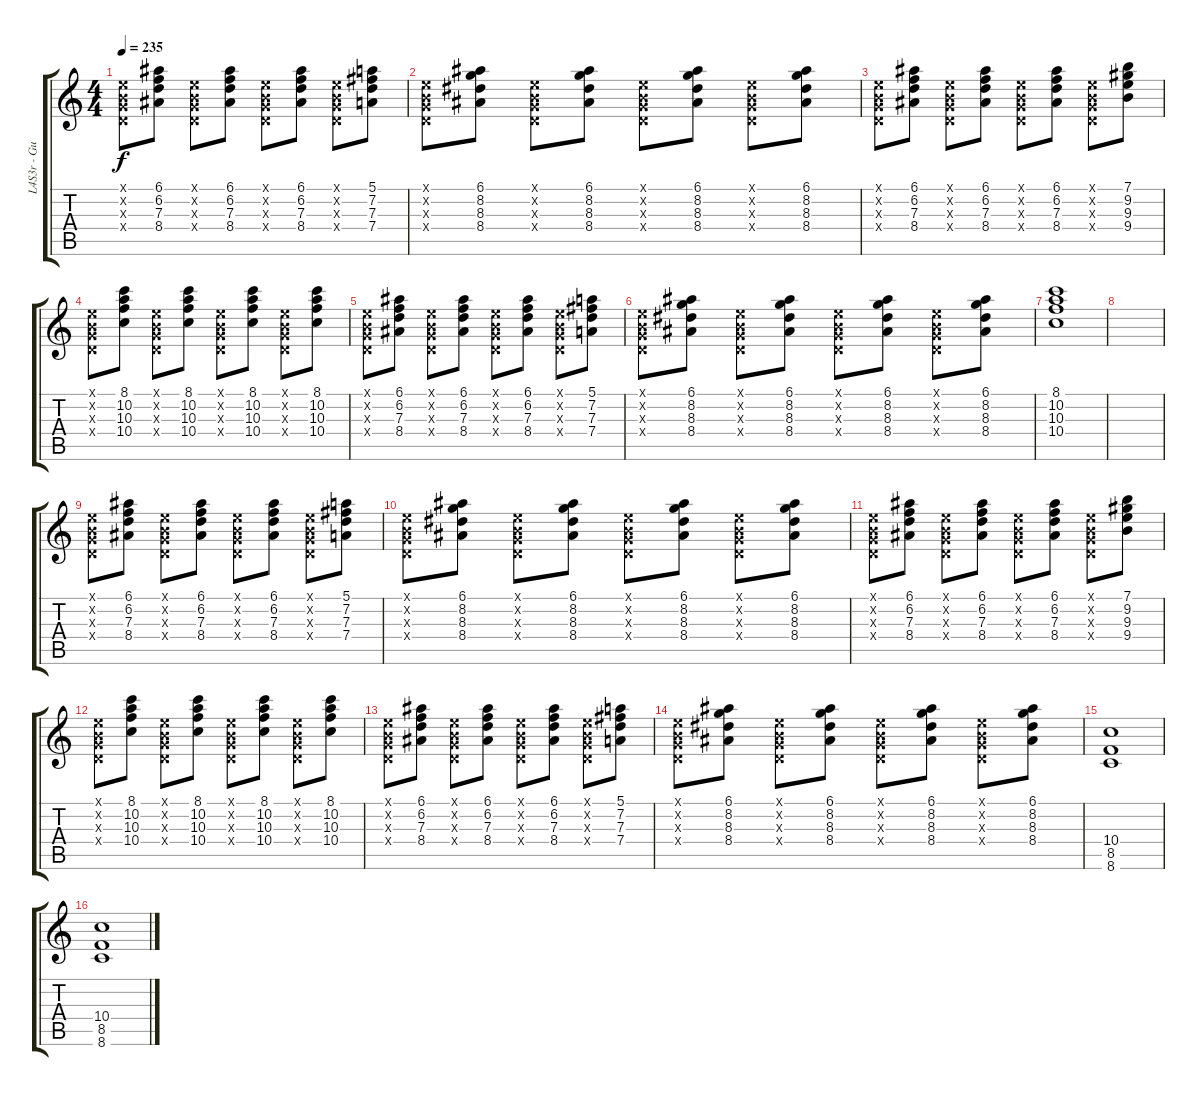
\track ("L4S3r - Guitar" "L4S3r - Gu") {instrument electricguitarclean}
\staff {score tabs}
\tuning (E4 B3 G3 D3 A2 E2) {hide}
\ts (4 4)
\tempo 235
\clef g2
\ks c
(0.1{x} 0.2{x} 0.3{x} 0.4{x}).8{dy f volume 11 instrument electricguitarclean} (6.1 6.2 7.3 8.4).8 (0.1{x} 0.2{x} 0.3{x} 0.4{x}).8 (6.1 6.2 7.3 8.4).8 (0.1{x} 0.2{x} 0.3{x} 0.4{x}).8 (6.1 6.2 7.3 8.4).8 (0.1{x} 0.2{x} 0.3{x} 0.4{x}).8 (5.1 7.2 7.3 7.4).8 |
(0.1{x} 0.2{x} 0.3{x} 0.4{x}).8 (6.1 8.2 8.3 8.4).8 (0.1{x} 0.2{x} 0.3{x} 0.4{x}).8 (6.1 8.2 8.3 8.4).8 (0.1{x} 0.2{x} 0.3{x} 0.4{x}).8 (6.1 8.2 8.3 8.4).8 (0.1{x} 0.2{x} 0.3{x} 0.4{x}).8 (6.1 8.2 8.3 8.4).8 |
(0.1{x} 0.2{x} 0.3{x} 0.4{x}).8 (6.1 6.2 7.3 8.4).8 (0.1{x} 0.2{x} 0.3{x} 0.4{x}).8 (6.1 6.2 7.3 8.4).8 (0.1{x} 0.2{x} 0.3{x} 0.4{x}).8 (6.1 6.2 7.3 8.4).8 (0.1{x} 0.2{x} 0.3{x} 0.4{x}).8 (7.1 9.2 9.3 9.4).8 |
(0.1{x} 0.2{x} 0.3{x} 0.4{x}).8 (8.1 10.2 10.3 10.4).8 (0.1{x} 0.2{x} 0.3{x} 0.4{x}).8 (8.1 10.2 10.3 10.4).8 (0.1{x} 0.2{x} 0.3{x} 0.4{x}).8 (8.1 10.2 10.3 10.4).8 (0.1{x} 0.2{x} 0.3{x} 0.4{x}).8 (8.1 10.2 10.3 10.4).8 |
(0.1{x} 0.2{x} 0.3{x} 0.4{x}).8 (6.1 6.2 7.3 8.4).8 (0.1{x} 0.2{x} 0.3{x} 0.4{x}).8 (6.1 6.2 7.3 8.4).8 (0.1{x} 0.2{x} 0.3{x} 0.4{x}).8 (6.1 6.2 7.3 8.4).8 (0.1{x} 0.2{x} 0.3{x} 0.4{x}).8 (5.1 7.2 7.3 7.4).8 |
(0.1{x} 0.2{x} 0.3{x} 0.4{x}).8 (6.1 8.2 8.3 8.4).8 (0.1{x} 0.2{x} 0.3{x} 0.4{x}).8 (6.1 8.2 8.3 8.4).8 (0.1{x} 0.2{x} 0.3{x} 0.4{x}).8 (6.1 8.2 8.3 8.4).8 (0.1{x} 0.2{x} 0.3{x} 0.4{x}).8 (6.1 8.2 8.3 8.4).8 |
(8.1 10.2 10.3 10.4).1{volume 8} |
|
(0.1{x} 0.2{x} 0.3{x} 0.4{x}).8 (6.1 6.2 7.3 8.4).8 (0.1{x} 0.2{x} 0.3{x} 0.4{x}).8 (6.1 6.2 7.3 8.4).8 (0.1{x} 0.2{x} 0.3{x} 0.4{x}).8 (6.1 6.2 7.3 8.4).8 (0.1{x} 0.2{x} 0.3{x} 0.4{x}).8 (5.1 7.2 7.3 7.4).8 |
(0.1{x} 0.2{x} 0.3{x} 0.4{x}).8 (6.1 8.2 8.3 8.4).8 (0.1{x} 0.2{x} 0.3{x} 0.4{x}).8 (6.1 8.2 8.3 8.4).8 (0.1{x} 0.2{x} 0.3{x} 0.4{x}).8 (6.1 8.2 8.3 8.4).8 (0.1{x} 0.2{x} 0.3{x} 0.4{x}).8 (6.1 8.2 8.3 8.4).8 |
(0.1{x} 0.2{x} 0.3{x} 0.4{x}).8 (6.1 6.2 7.3 8.4).8 (0.1{x} 0.2{x} 0.3{x} 0.4{x}).8 (6.1 6.2 7.3 8.4).8 (0.1{x} 0.2{x} 0.3{x} 0.4{x}).8 (6.1 6.2 7.3 8.4).8 (0.1{x} 0.2{x} 0.3{x} 0.4{x}).8 (7.1 9.2 9.3 9.4).8 |
(0.1{x} 0.2{x} 0.3{x} 0.4{x}).8 (8.1 10.2 10.3 10.4).8 (0.1{x} 0.2{x} 0.3{x} 0.4{x}).8 (8.1 10.2 10.3 10.4).8 (0.1{x} 0.2{x} 0.3{x} 0.4{x}).8 (8.1 10.2 10.3 10.4).8 (0.1{x} 0.2{x} 0.3{x} 0.4{x}).8 (8.1 10.2 10.3 10.4).8 |
(0.1{x} 0.2{x} 0.3{x} 0.4{x}).8 (6.1 6.2 7.3 8.4).8 (0.1{x} 0.2{x} 0.3{x} 0.4{x}).8 (6.1 6.2 7.3 8.4).8 (0.1{x} 0.2{x} 0.3{x} 0.4{x}).8 (6.1 6.2 7.3 8.4).8 (0.1{x} 0.2{x} 0.3{x} 0.4{x}).8 (5.1 7.2 7.3 7.4).8 |
(0.1{x} 0.2{x} 0.3{x} 0.4{x}).8 (6.1 8.2 8.3 8.4).8 (0.1{x} 0.2{x} 0.3{x} 0.4{x}).8 (6.1 8.2 8.3 8.4).8 (0.1{x} 0.2{x} 0.3{x} 0.4{x}).8 (6.1 8.2 8.3 8.4).8 (0.1{x} 0.2{x} 0.3{x} 0.4{x}).8 (6.1 8.2 8.3 8.4).8 |
(10.4 8.5 8.6).1 |
(10.4 8.5 8.6).1
